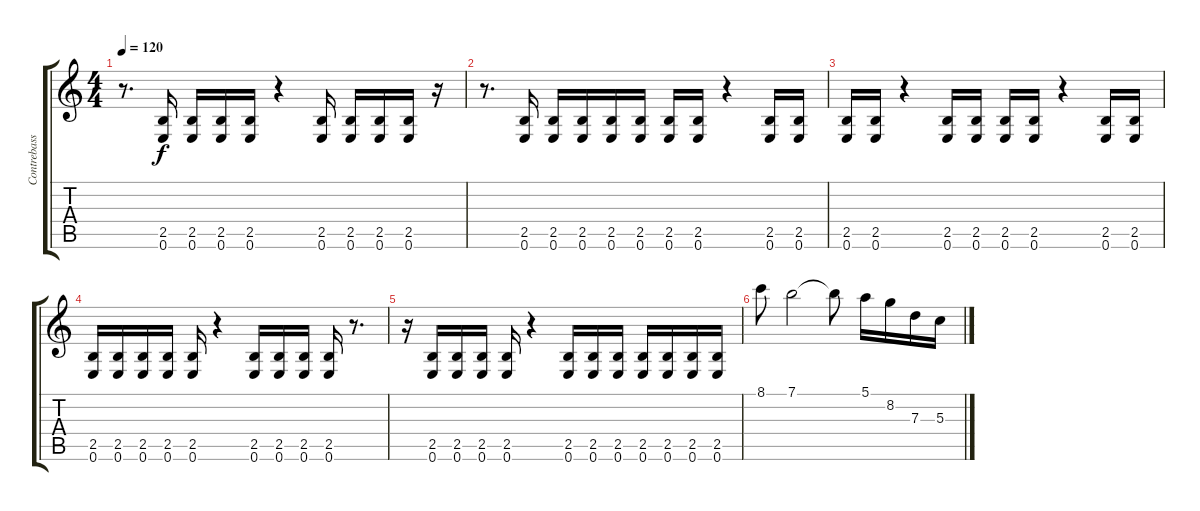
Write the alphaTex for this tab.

\track ("Contrebass" "Contrebass") {instrument contrabass}
\staff {score tabs}
\tuning (E4 B3 G3 D3 A2 E2) {hide}
\ts (4 4)
\tempo 120
\clef g2
\ks c
r.8{d dy f} (2.5 0.6).16 (2.5 0.6).16 (2.5 0.6).16 (2.5 0.6).16 r.4 (2.5 0.6).16 (2.5 0.6).16 (2.5 0.6).16 (2.5 0.6).16 r.16 |
r.8{d} (2.5 0.6).16 (2.5 0.6).16 (2.5 0.6).16 (2.5 0.6).16 (2.5 0.6).16 (2.5 0.6).16 (2.5 0.6).16 r.4 (2.5 0.6).16 (2.5 0.6).16 |
(2.5 0.6).16 (2.5 0.6).16 r.4 (2.5 0.6).16 (2.5 0.6).16 (2.5 0.6).16 (2.5 0.6).16 r.4 (2.5 0.6).16 (2.5 0.6).16 |
(2.5 0.6).16 (2.5 0.6).16 (2.5 0.6).16 (2.5 0.6).16 (2.5 0.6).16 r.4 (2.5 0.6).16 (2.5 0.6).16 (2.5 0.6).16 (2.5 0.6).16 r.8{d} |
r.16 (2.5 0.6).16 (2.5 0.6).16 (2.5 0.6).16 (2.5 0.6).16 r.4 (2.5 0.6).16 (2.5 0.6).16 (2.5 0.6).16 (2.5 0.6).16 (2.5 0.6).16 (2.5 0.6).16 (2.5 0.6).16 |
8.1.8 7.1.2 7.1{t}.8 5.1.16 8.2.16 7.3.16 5.3.16
